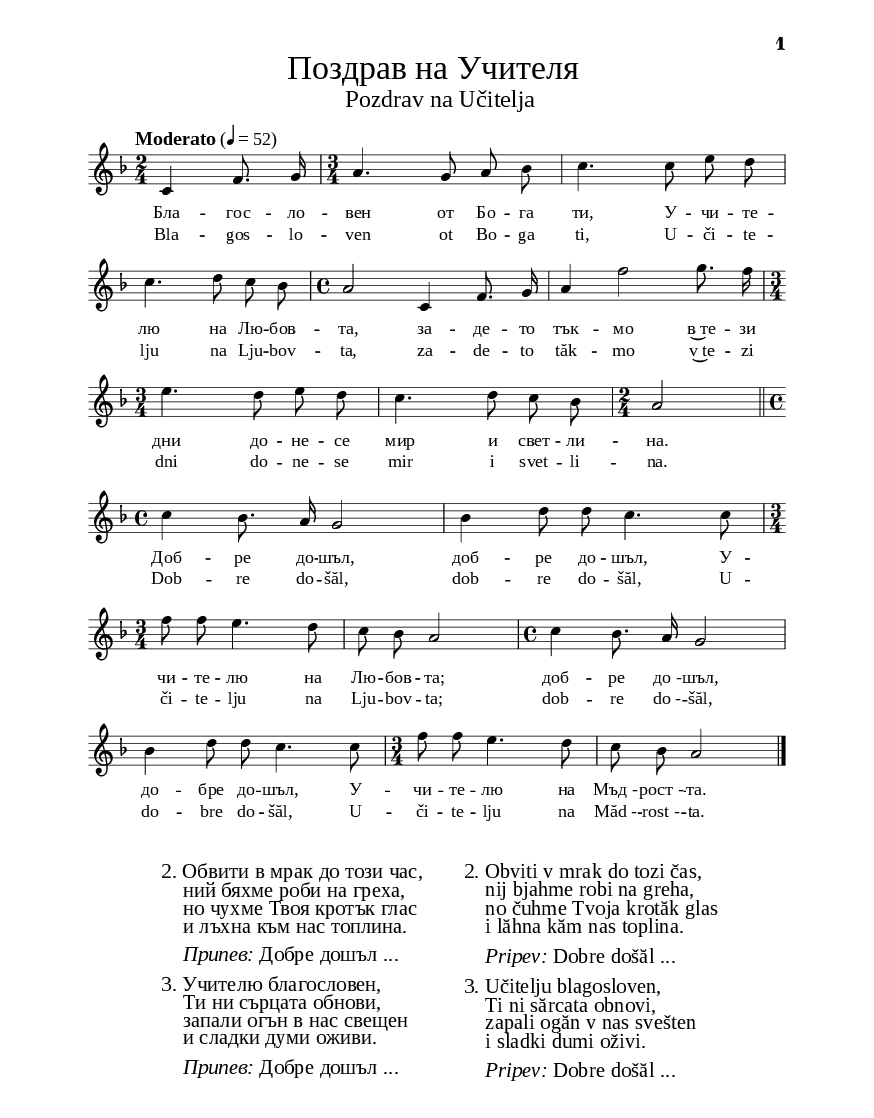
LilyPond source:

\version "2.24.3"

% include paper part and global functions
\include "include/globals.ily"

\bookpart {
  \label #'ref044
  \tocItem \markup "Поздрав на Учителя – Pozdrav na Učitelja"
  \include "include/bookpart-paper.ily"
  \score {
    \include "include/score-layout.ily"

    \new Voice \absolute  {
      \clef treble
      \key f \major
      \time 2/4
      \tempoFunc "Moderato" 4 "52"
      \autoBeamOff


      c'4 f'8. g'16 | \time 3/4 a'4. g'8 a' bes' | c''4. c''8 e'' d'' | \break

      c''4. d''8 c'' bes'  | \time 4/4  a'2 c'4 f'8. g'16 | a'4 f''2 g''8. f''16  | \break

      \time 3/4  e''4. d''8 e'' d'' | c''4. d''8 c'' bes'  | \time 2/4 a'2 \bar"||" \break  \time 4/4  c''4   bes'8. a'16 g'2|

      bes'4  d''8 d'' c''4. c''8  | \break

      \time 3/4  f''8 f'' e''4.  d''8 | c'' bes' a'2 | \time 4/4 c''4  bes'8. a'16 g'2 \break |

      bes'4 d''8 d'' c''4. c''8 \time 3/4  f''8 f'' e''4. d''8 | c'' bes' a'2 \bar "|."

    }

    \addlyrics {
      Бла -- гос -- ло -- вен от Бо -- га ти, У -- чи -- те --
      лю на Лю -- бов -- та, за -- де -- то тък -- мо
      в~те -- зи дни до -- не -- се мир и свет -- ли -- на.
      Доб -- ре до -- шъл, доб -- ре до -- шъл,
      У -- чи -- те -- лю на Лю -- бов -- та; доб --
      ре "до -" -- шъл, до -- бре до -- шъл, У -- чи --
      те -- лю на "Мъд -" -- "рост -" -- та.
    }


    \addlyrics {
      Bla -- gos -- lo -- ven ot Bo -- ga ti, U -- či -- te --
      lju na Lju -- bov -- ta, za -- de -- to tăk -- mo
      v~te -- zi dni do -- ne -- se mir i svet -- li -- na.
      Dob -- re do -- šăl, dob -- re do -- šăl,
      U -- či -- te -- lju na Lju -- bov -- ta; dob --
      re "do -" -- šăl, do -- bre do -- šăl, U -- či --
      te -- lju na "Măd -" -- "rost -" -- ta.
    }


    \header {
      title = \titleFunc "Поздрав на Учителя "" Pozdrav na Učitelja"
    }

    \midi{}

  } % score

  \markup \empty-two

  \markup \abs-fontsize #10 {
    \hspace #10
    \override #`(baseline-skip . ,bgCoupletBaselineSkip)
    \column {
      \line { 2. Обвити в мрак до този час, }
      \line { "   " ний бяхме роби на греха, }

      \line { "   " но чухме Твоя кротък глас }

      \line { "   " и лъхна към нас топлина. }
      \vspace #0.5

      \line { "   " \italic{Припев: } Добре дошъл ... }
      \vspace #0.5

      \line { 3. Учителю благословен, }

      \line { "   " Ти ни сърцата обнови, }

      \line { "   " запали огън в нас свещен }

      \line { "   " и сладки думи оживи. }

      \vspace #0.5

      \line { "   " \italic{Припев:} Добре дошъл ... }

    }

    \hspace #5
    \override #`(baseline-skip . ,bgCoupletBaselineSkip)
    \column {
      \line { 2. Obviti v mrak do tozi čas, }
      \line { "   " nij bjahme robi na greha, }

      \line { "   " no čuhme Tvoja krotăk glas }

      \line { "   " i lăhna kăm nas toplina. }
      \vspace #0.5

      \line { "   " \italic{Pripev: } Dobre došăl ... }
      \vspace #0.5

      \line { 3. Učitelju blagosloven, }

      \line { "   " Ti ni sărcata obnovi, }

      \line { "   " zapali ogăn v nas svešten }

      \line { "   " i sladki dumi oživi. }

      \vspace #0.5

      \line { "   " \italic{Pripev:} Dobre došăl ... }
    } %column
  } % markup
  \pageBreak

  \markup \fontsize #bgCoupletFontSize {
    \hspace #10
    \override #`(baseline-skip . ,bgCoupletBaselineSkip)
    \column {

      \line { 4. Учителю, наш скъпи гост, }

      \line { "   " привет от нас Ти приеми; }

      \line { "   " със радост ний готови сме }

      \line { "   " да жертваме живота свой. }

      \vspace #0.5

      \line { "   " \italic{Припев:} Добре дошъл ... }
    }

    \hspace #5
    \override #`(baseline-skip . ,bgCoupletBaselineSkip)
    \column {
      \line { 4. Učitelju, naš skăpi gost, }

      \line { "   " privet ot nas Ti priemi; }

      \line { "   " săs radost nij gotovi sme }

      \line { "   " da žertvame života svoj. }

      \vspace #0.5

      \line { "   " \italic{Pripev:} Dobre došăl ... }
    } %column
  } % markup

   \markup \vspace #3

  % include foreign translation(s) of the song
  \version "2.24.3"

\markup \fill-line { \fontsize #deTitleFontSize "Gruß an den Meister" }
\markup \null
\markup \null
\markup \abs-fontsize #10 {
  \hspace #20
  \override #`(baseline-skip . ,deCoupletBaselineSkip)

  \column {

    \line { 1. Gesegnet bist du von Gott, }

    \line { "   " oh Meister der Liebe, }

    \line { "   " denn gerade in diesen Tagen}

    \line { "   " hast du Frieden und Licht gebracht.}
     \vspace #0.5

    \line { "   " \italic { Refrain:}  }

    \line { "   " Sei willkommen, sei willkommen,}

    \line { "   " Meister der Liebe; }

    \line { "   " sei willkommen, sei willkommen, }

    \line { "   " Meister der Weisheit!}
     \vspace #0.5

    \line { 2. Bis zu dieser Stunde von Dunkelheit eingehüllt, }

    \line { "   " waren wir Sklaven der Sünde,}

    \line { "   " aber wir haben deine sanfte Stimme gehört, }

    \line { "   " und Wärme hauchte uns an.}
     \vspace #0.5

    \line { "   " \italic { Refrain ...}  }
     \vspace #0.5

    \line { 3. Gesegneter Meister,}

    \line { "   " du hast unsere Herzen erneuert, }

    \line { "   " du hast in uns ein heiliges Feuer entfacht}

    \line { "   " und die süßen Worte zum Leben erweckt.}
    \vspace #0.5

    \line { "   " \italic { Refrain ...}  }
     \vspace #0.5


    \line { 4. Meister, unser geschätzter Gast, }

    \line { "   " empfange unseren Gruß; }

    \line { "   " mit Freude sind wir bereit, }

    \line { "   " unser Leben zu opfern.}


  }
}


} % bookpart
